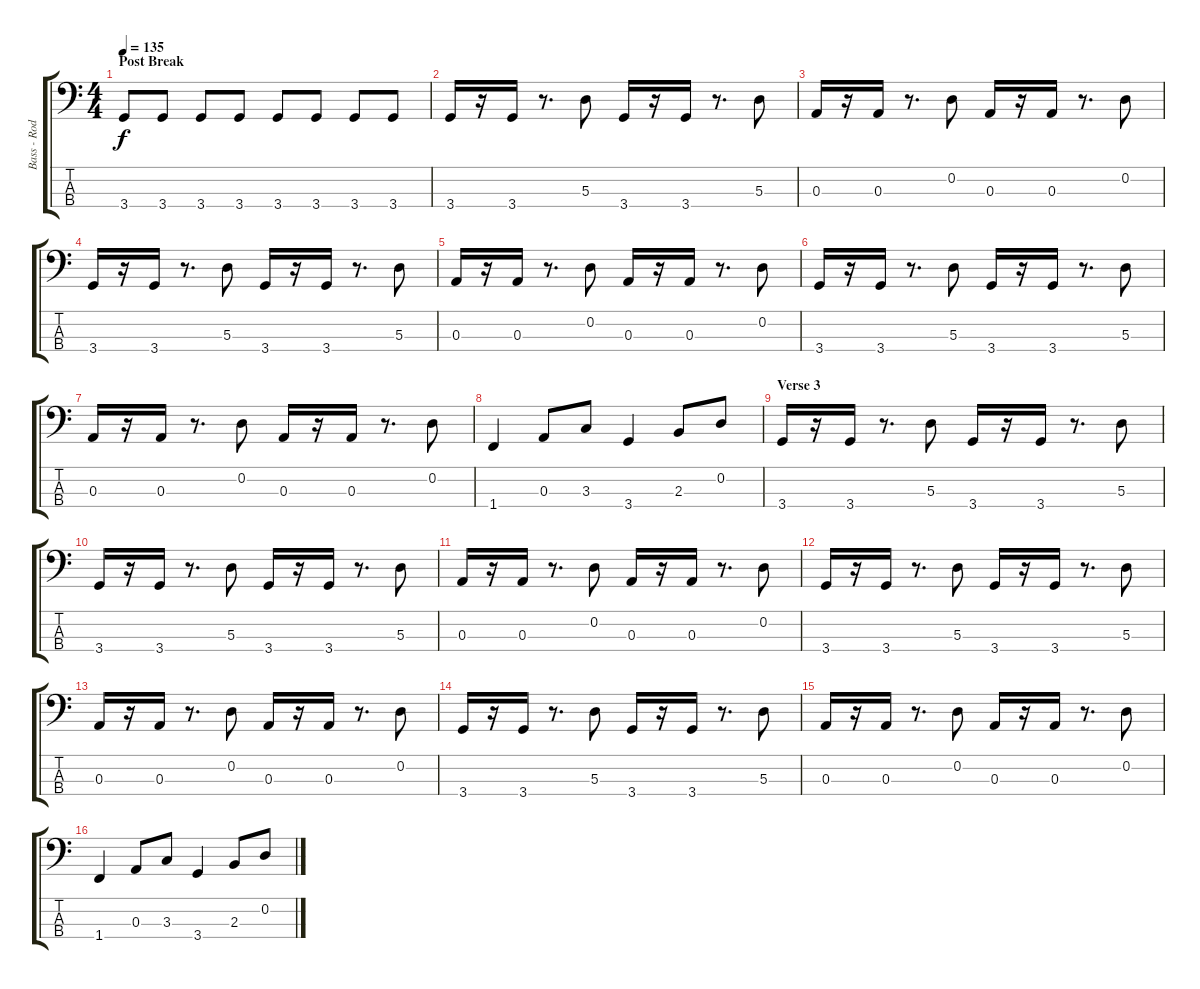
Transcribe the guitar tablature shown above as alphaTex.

\track ("Bass - Rod" "Bass - Rod") {instrument electricbassfinger}
\staff {score tabs}
\tuning (G2 D2 A1 E1) {hide}
\ts (4 4)
\section ("" "Post Break")
\tempo 135
\clef f4
\ks c
3.4{t}.8{dy f} 3.4.8 3.4.8 3.4.8 3.4.8 3.4.8 3.4.8 3.4.8 |
3.4.16 r.16 3.4.16 r.8{d} 5.3.8 3.4.16 r.16 3.4.16 r.8{d} 5.3.8 |
0.3.16 r.16 0.3.16 r.8{d} 0.2.8 0.3.16 r.16 0.3.16 r.8{d} 0.2.8 |
3.4.16 r.16 3.4.16 r.8{d} 5.3.8 3.4.16 r.16 3.4.16 r.8{d} 5.3.8 |
0.3.16 r.16 0.3.16 r.8{d} 0.2.8 0.3.16 r.16 0.3.16 r.8{d} 0.2.8 |
3.4.16 r.16 3.4.16 r.8{d} 5.3.8 3.4.16 r.16 3.4.16 r.8{d} 5.3.8 |
0.3.16 r.16 0.3.16 r.8{d} 0.2.8 0.3.16 r.16 0.3.16 r.8{d} 0.2.8 |
1.4.4 0.3.8 3.3.8 3.4.4 2.3.8 0.2.8 |
\section ("" "Verse 3")
3.4.16 r.16 3.4.16 r.8{d} 5.3.8 3.4.16 r.16 3.4.16 r.8{d} 5.3.8 |
3.4.16 r.16 3.4.16 r.8{d} 5.3.8 3.4.16 r.16 3.4.16 r.8{d} 5.3.8 |
0.3.16 r.16 0.3.16 r.8{d} 0.2.8 0.3.16 r.16 0.3.16 r.8{d} 0.2.8 |
3.4.16 r.16 3.4.16 r.8{d} 5.3.8 3.4.16 r.16 3.4.16 r.8{d} 5.3.8 |
0.3.16 r.16 0.3.16 r.8{d} 0.2.8 0.3.16 r.16 0.3.16 r.8{d} 0.2.8 |
3.4.16 r.16 3.4.16 r.8{d} 5.3.8 3.4.16 r.16 3.4.16 r.8{d} 5.3.8 |
0.3.16 r.16 0.3.16 r.8{d} 0.2.8 0.3.16 r.16 0.3.16 r.8{d} 0.2.8 |
1.4.4 0.3.8 3.3.8 3.4.4 2.3.8 0.2.8
